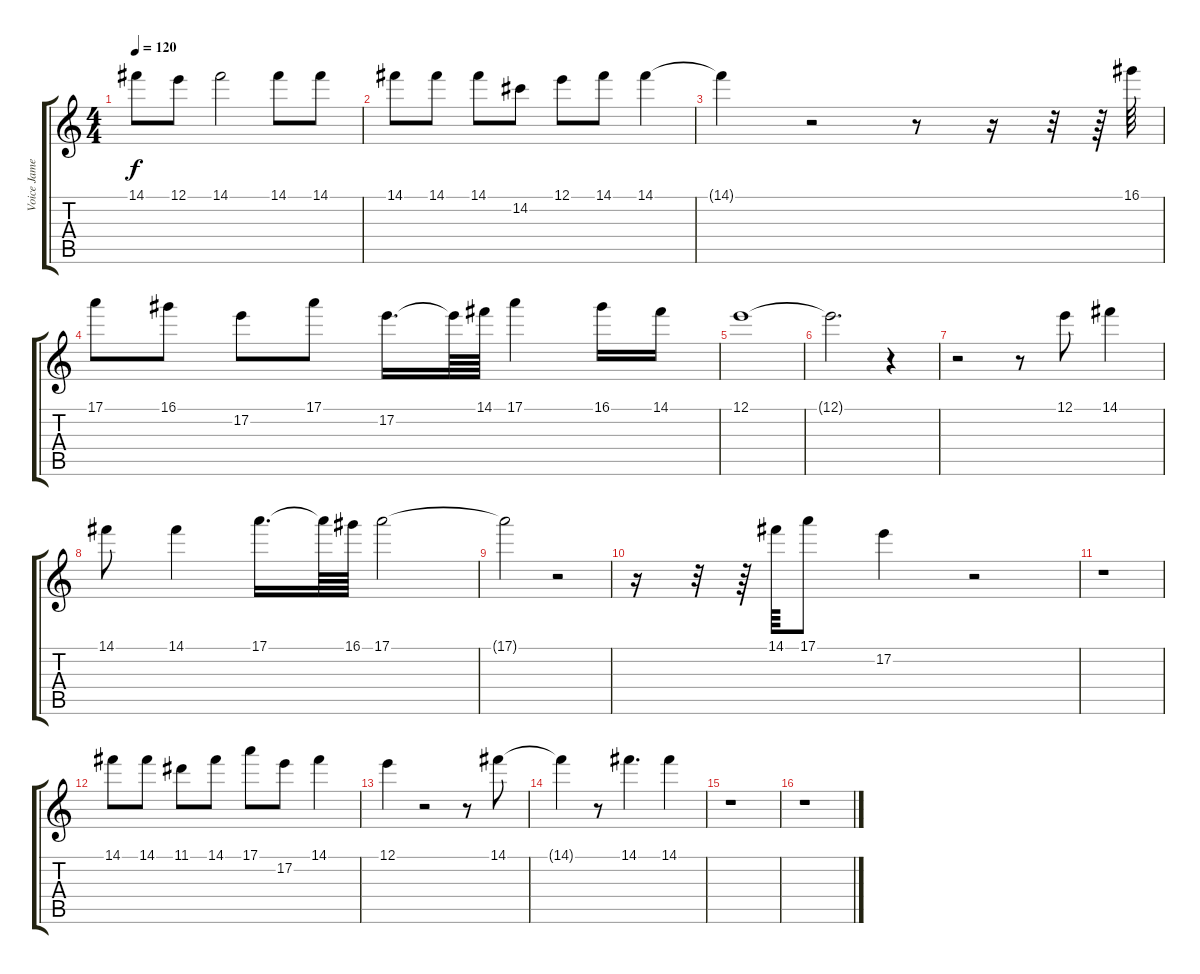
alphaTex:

\track ("Voice James" "Voice Jame") {instrument distortionguitar}
\staff {score tabs}
\tuning (E4 B3 G3 D3 A2 E2) {hide}
\ts (4 4)
\tempo 120
\clef g2
\ks c
14.1.8{dy f} 12.1.8 14.1.2 14.1.8 14.1.8 |
14.1.8 14.1.8 14.1.8 14.2.8 12.1.8 14.1.8 14.1.4 |
14.1{t}.4 r.2 r.8 r.16 r.32 r.64 16.1.64 |
17.1.8 16.1.8 17.2.8 17.1.8 17.2.16{d} 17.2{t}.64 14.1.64 17.1.4 16.1.16 14.1.16 |
12.1.1 |
12.1{t}.2{d} r.4 |
r.2 r.8 12.1.8 14.1.4 |
14.1.8 14.1.4 17.1.16{d} 17.1{t}.64 16.1.64 17.1.2 |
17.1{t}.2 r.2 |
r.16 r.32 r.64 14.1.64 17.1.8 17.2.4 r.2 |
r.1 |
14.1.8 14.1.8 11.1.8 14.1.8 17.1.8 17.2.8 14.1.4 |
12.1.4 r.2 r.8 14.1.8 |
14.1{t}.4 r.8 14.1.4{d} 14.1.4 |
r.1 |
r.1
